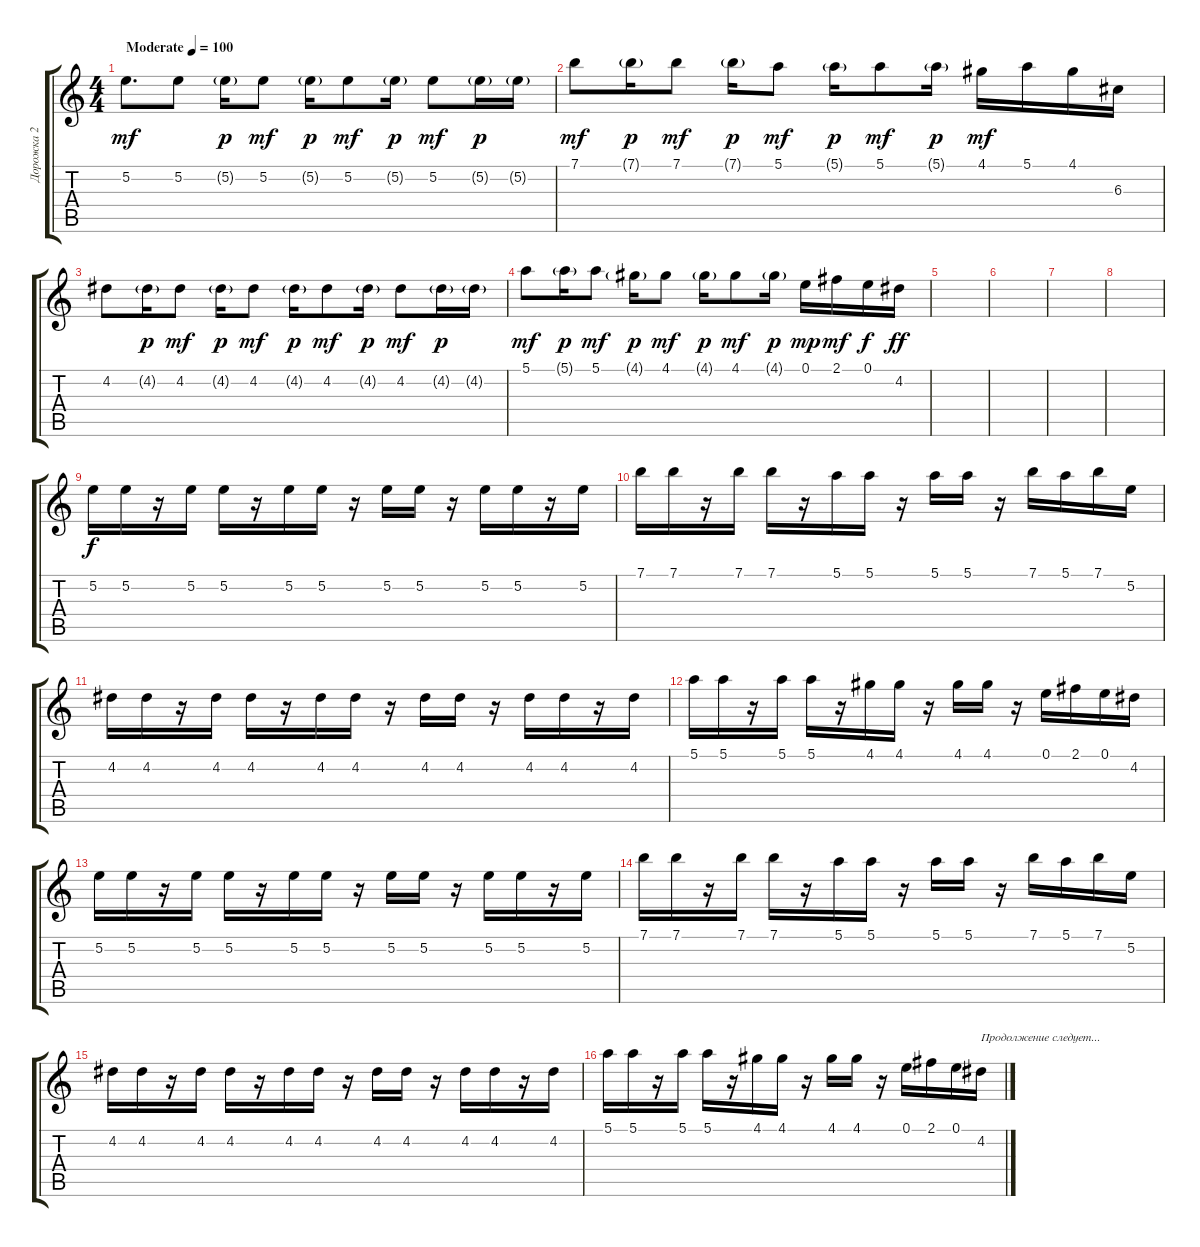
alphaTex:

\track ("Дорожка 2" "Дорожка 2") {instrument electricguitarjazz}
\staff {score tabs}
\tuning (E4 B3 G3 D3 A2 E2) {hide}
\ts (4 4)
\tempo (100 "Moderate")
\clef g2
\ks c
5.2.8{d dy mf instrument electricguitarjazz} 5.2.8 5.2{g}.16{dy p} 5.2.8{dy mf} 5.2{g}.16{dy p} 5.2.8{dy mf} 5.2{g}.16{dy p} 5.2.8{dy mf} 5.2{g}.16{dy p} 5.2{g}.16 |
7.1.8{dy mf} 7.1{g}.16{dy p} 7.1.8{dy mf} 7.1{g}.16{dy p} 5.1.8{dy mf} 5.1{g}.16{dy p} 5.1.8{dy mf} 5.1{g}.16{dy p} 4.1.16{dy mf} 5.1.16 4.1.16 6.3.16 |
4.2.8 4.2{g}.16{dy p} 4.2.8{dy mf} 4.2{g}.16{dy p} 4.2.8{dy mf} 4.2{g}.16{dy p} 4.2.8{dy mf} 4.2{g}.16{dy p} 4.2.8{dy mf} 4.2{g}.16{dy p} 4.2{g}.16 |
5.1.8{dy mf} 5.1{g}.16{dy p} 5.1.8{dy mf} 4.1{g}.16{dy p} 4.1.8{dy mf} 4.1{g}.16{dy p} 4.1.8{dy mf} 4.1{g}.16{dy p} 0.1.16{dy mp} 2.1.16{dy mf} 0.1.16{dy f} 4.2.16{dy ff} |
|
|
|
|
5.2.16{dy f volume 16} 5.2.16 r.16 5.2.16 5.2.16 r.16 5.2.16 5.2.16 r.16 5.2.16 5.2.16 r.16 5.2.16 5.2.16 r.16 5.2.16 |
7.1.16 7.1.16 r.16 7.1.16 7.1.16 r.16 5.1.16 5.1.16 r.16 5.1.16 5.1.16 r.16 7.1.16 5.1.16 7.1.16 5.2.16 |
4.2.16 4.2.16 r.16 4.2.16 4.2.16 r.16 4.2.16 4.2.16 r.16 4.2.16 4.2.16 r.16 4.2.16 4.2.16 r.16 4.2.16 |
5.1.16 5.1.16 r.16 5.1.16 5.1.16 r.16 4.1.16 4.1.16 r.16 4.1.16 4.1.16 r.16 0.1.16 2.1.16 0.1.16 4.2.16 |
5.2.16 5.2.16 r.16 5.2.16 5.2.16 r.16 5.2.16 5.2.16 r.16 5.2.16 5.2.16 r.16 5.2.16 5.2.16 r.16 5.2.16 |
7.1.16 7.1.16 r.16 7.1.16 7.1.16 r.16 5.1.16 5.1.16 r.16 5.1.16 5.1.16 r.16 7.1.16 5.1.16 7.1.16 5.2.16 |
4.2.16 4.2.16 r.16 4.2.16 4.2.16 r.16 4.2.16 4.2.16 r.16 4.2.16 4.2.16 r.16 4.2.16 4.2.16 r.16 4.2.16 |
5.1.16 5.1.16 r.16 5.1.16 5.1.16 r.16 4.1.16 4.1.16 r.16 4.1.16 4.1.16 r.16 0.1.16 2.1.16 0.1.16 4.2.16{txt "Продолжение следует..."}
